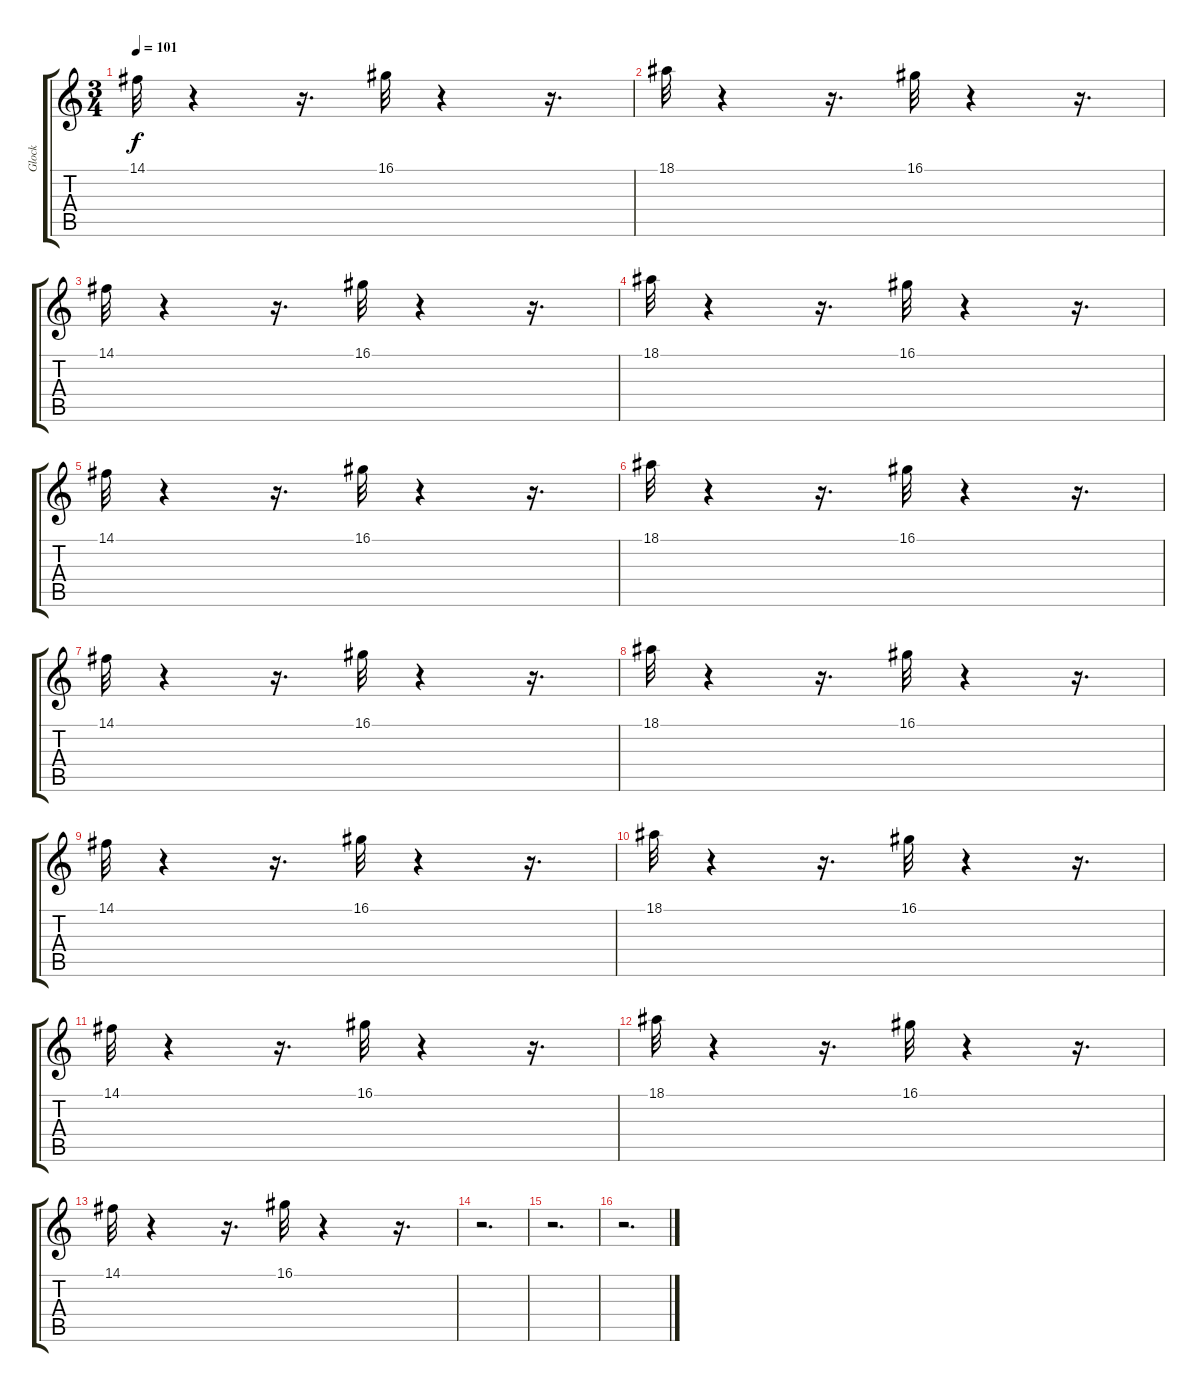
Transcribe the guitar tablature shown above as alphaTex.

\track ("Glock" "Glock") {instrument glockenspiel}
\staff {score tabs}
\tuning (E4 B3 G3 D3 A2 E2) {hide}
\ts (3 4)
\tempo 101
\clef g2
\ks c
14.1.32{dy f} r.4 r.16{d} 16.1.32 r.4 r.16{d} |
18.1.32 r.4 r.16{d} 16.1.32 r.4 r.16{d} |
14.1.32 r.4 r.16{d} 16.1.32 r.4 r.16{d} |
18.1.32 r.4 r.16{d} 16.1.32 r.4 r.16{d} |
14.1.32 r.4 r.16{d} 16.1.32 r.4 r.16{d} |
18.1.32 r.4 r.16{d} 16.1.32 r.4 r.16{d} |
14.1.32 r.4 r.16{d} 16.1.32 r.4 r.16{d} |
18.1.32 r.4 r.16{d} 16.1.32 r.4 r.16{d} |
14.1.32 r.4 r.16{d} 16.1.32 r.4 r.16{d} |
18.1.32 r.4 r.16{d} 16.1.32 r.4 r.16{d} |
14.1.32 r.4 r.16{d} 16.1.32 r.4 r.16{d} |
18.1.32 r.4 r.16{d} 16.1.32 r.4 r.16{d} |
14.1.32 r.4 r.16{d} 16.1.32 r.4 r.16{d} |
r.2{d} |
r.2{d} |
r.2{d}
